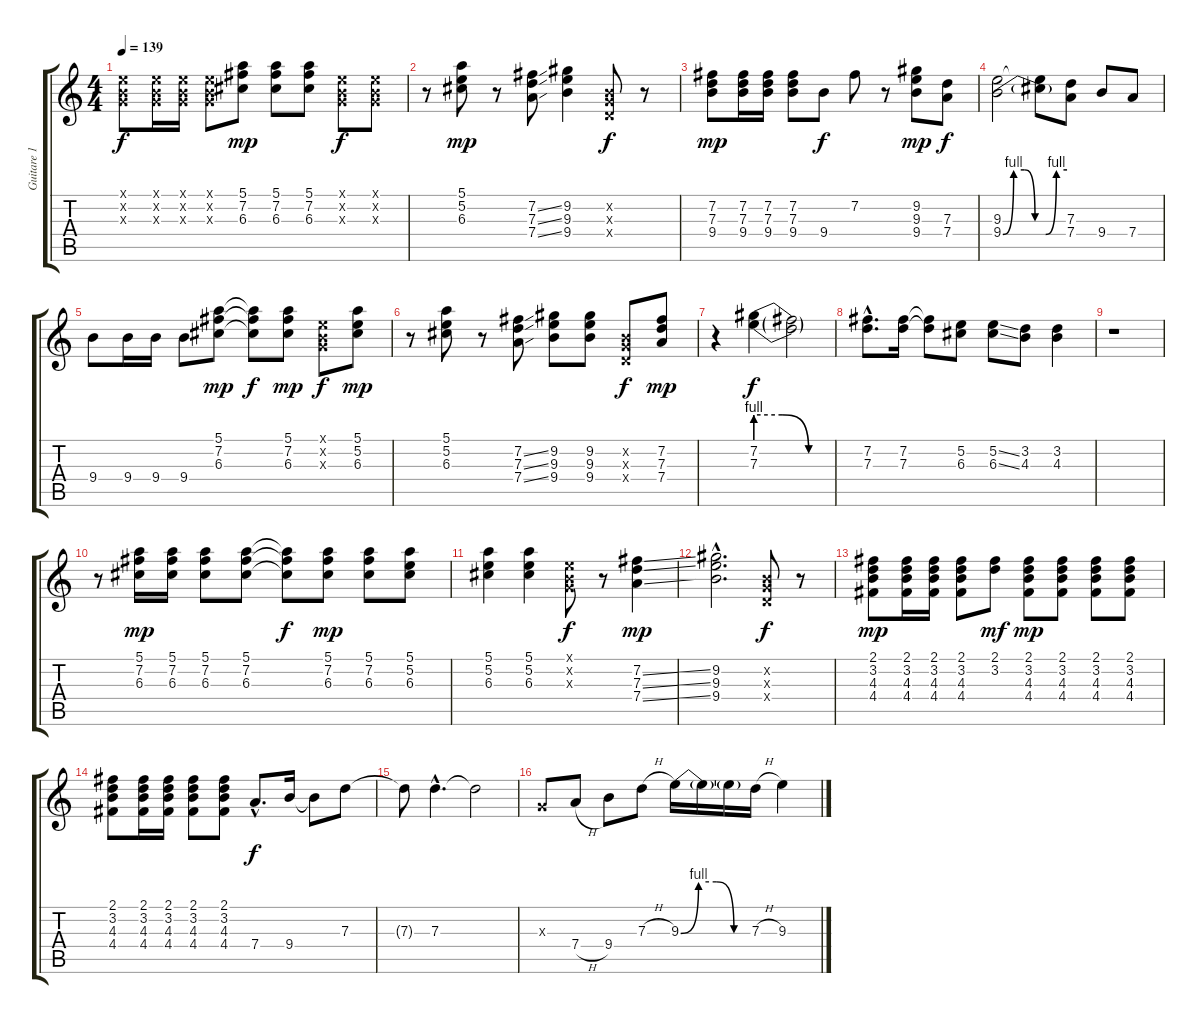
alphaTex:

\track ("Guitare 1" "Guitare 1") {instrument electricguitarjazz}
\staff {score tabs}
\tuning (E4 B3 G3 D3 A2 E2) {hide}
\ts (4 4)
\tempo 139
\clef g2
\ks c
(0.1{x} 0.2{x} 0.3{x}).8{dy f} (0.1{x} 0.2{x} 0.3{x}).16 (0.1{x} 0.2{x} 0.3{x}).16 (0.1{x} 0.2{x} 0.3{x}).8 (5.1 7.2 6.3).8{dy mp} (5.1 7.2 6.3).8 (5.1 7.2 6.3).8 (0.1{x} 0.2{x} 0.3{x}).8{dy f} (0.1{x} 0.2{x} 0.3{x}).8 |
r.8 (5.1 5.2 6.3).8{dy mp} r.8 (7.2{ss} 7.3{ss} 7.4{ss}).8 (9.2 9.3 9.4).4 (0.2{x} 0.3{x} 0.4{x}).8{dy f} r.8 |
(7.2 7.3 9.4).8{dy mp} (7.2 7.3 9.4).16 (7.2 7.3 9.4).16 (7.2 7.3 9.4).8 9.4.8{dy f} 7.2.8 r.8 (9.2 9.3 9.4).8{dy mp} (7.3 7.4).8{dy f} |
(9.3 9.4{be (custom 0 0 10 4 20 4 30 0 40 0 50 4 60 4)}).2 (9.3{t} 9.4{t}).8 (7.3 7.4).8 9.4.8 7.4.8 |
9.4.8 9.4.16 9.4.16 9.4.8 (5.1 7.2 6.3).8{dy mp} (5.1{t} 7.2{t} 6.3{t}).8{dy f} (5.1 7.2 6.3).8{dy mp} (0.1{x} 0.2{x} 0.3{x}).8{dy f} (5.1 5.2 6.3).8{dy mp} |
r.8 (5.1 5.2 6.3).8 r.8 (7.2{ss} 7.3{ss} 7.4{ss}).8 (9.2 9.3 9.4).8 (9.2 9.3 9.4).8 (0.2{x} 0.3{x} 0.4{x}).8{dy f} (7.2 7.3 7.4).8{dy mp} |
r.4 (7.2{be (custom 0 4 20 4 40 0 60 0)} 7.3{be (custom 0 4 20 4 40 0 60 0)}).4{dy f} (7.2{t} 7.3{t}).2 |
(7.2{hac} 7.3{hac}).8{d} (7.2 7.3).16 (7.2{t} 7.3{t}).8 (5.2 6.3).8 (5.2{ss} 6.3{ss}).8 (3.2 4.3).8 (3.2 4.3).4 |
r.1 |
r.8 (5.1 7.2 6.3).16{dy mp} (5.1 7.2 6.3).16 (5.1 7.2 6.3).8 (5.1 7.2 6.3).8 (5.1{t} 7.2{t} 6.3{t}).8{dy f} (5.1 7.2 6.3).8{dy mp} (5.1 7.2 6.3).8 (5.1 5.2 6.3).8 |
(5.1 5.2 6.3).4 (5.1 5.2 6.3).4 (0.1{x} 0.2{x} 0.3{x}).8{dy f} r.8 (7.2{ss} 7.3{ss} 7.4{ss}).4{dy mp} |
(9.2{hac} 9.3{hac} 9.4{hac}).2{d} (0.2{x} 0.3{x} 0.4{x}).8{dy f} r.8 |
(2.1 3.2 4.3 4.4).8{dy mp} (2.1 3.2 4.3 4.4).16 (2.1 3.2 4.3 4.4).16 (2.1 3.2 4.3 4.4).8 (2.1 3.2).8{dy mf} (2.1 3.2 4.3 4.4).8{dy mp} (2.1 3.2 4.3 4.4).8 (2.1 3.2 4.3 4.4).8 (2.1 3.2 4.3 4.4).8 |
(2.1 3.2 4.3 4.4).8 (2.1 3.2 4.3 4.4).16 (2.1 3.2 4.3 4.4).16 (2.1 3.2 4.3 4.4).8 (2.1 3.2 4.3 4.4).8 7.4{hac}.8{d dy f} 9.4.16 9.4{t}.8 7.3.8 |
7.3{t}.8 7.3{hac}.4{d} 7.3{t}.2 |
0.3{x}.8 7.4{h}.8 9.4.8 7.3{h}.8 9.3{be (custom 0 0 15 4 30 4 45 0 60 0)}.16 9.3{t}.16 9.3{t}.16 7.3{h}.16 9.3.4
